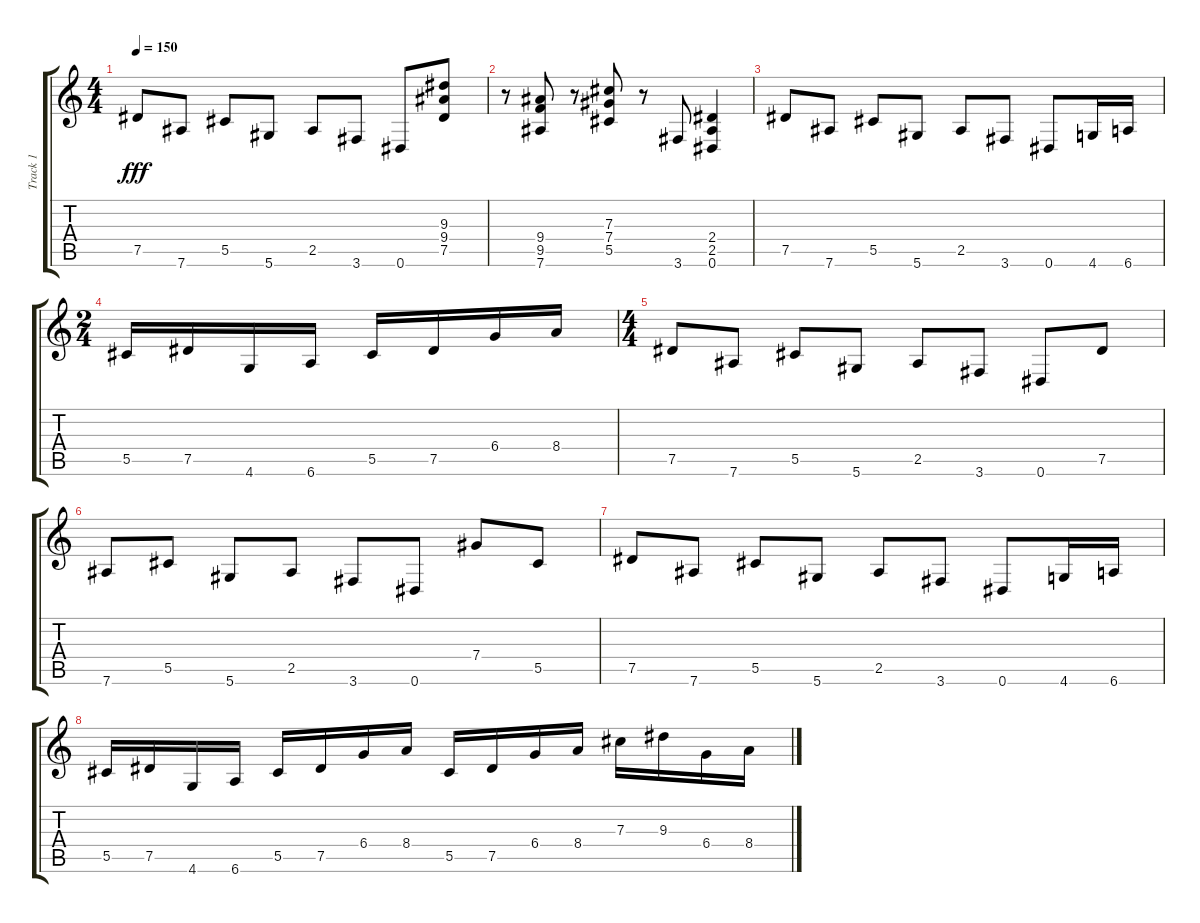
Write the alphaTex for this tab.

\track ("Track 1" "Track 1") {instrument acousticguitarsteel}
\staff {score tabs}
\tuning (Eb4 Bb3 Gb3 Db3 Ab2 Eb2) {hide}
\ts (4 4)
\tempo 150
\clef g2
\ks c
7.5.8{dy fff} 7.6.8 5.5.8 5.6.8 2.5.8 3.6.8 0.6.8 (9.3 9.4 7.5).8 |
r.8 (9.4 9.5 7.6).8 r.8 (7.3 7.4 5.5).8 r.8 3.6.8 (2.4 2.5 0.6).4 |
7.5.8 7.6.8 5.5.8 5.6.8 2.5.8 3.6.8 0.6.8 4.6.16 6.6.16 |
\ts (2 4)
5.5.16 7.5.16 4.6.16 6.6.16 5.5.16 7.5.16 6.4.16 8.4.16 |
\ts (4 4)
7.5.8 7.6.8 5.5.8 5.6.8 2.5.8 3.6.8 0.6.8 7.5.8 |
7.6.8 5.5.8 5.6.8 2.5.8 3.6.8 0.6.8 7.4.8 5.5.8 |
7.5.8 7.6.8 5.5.8 5.6.8 2.5.8 3.6.8 0.6.8 4.6.16 6.6.16 |
5.5.16 7.5.16 4.6.16 6.6.16 5.5.16 7.5.16 6.4.16 8.4.16 5.5.16 7.5.16 6.4.16 8.4.16 7.3.16 9.3.16 6.4.16 8.4.16
